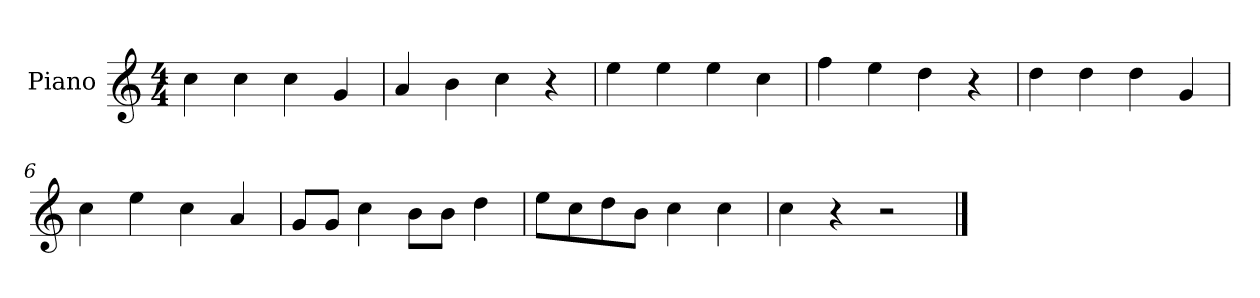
**kern
*part1
*staff1
*I"Piano
*I'P-no
*clefG2
*k[]
*M4/4
*MM90
=1
4cc\
4cc\
4cc\
4g/
=2
4a/
4b\
4cc\
4r
=3
4ee\
4ee\
4ee\
4cc\
=4
4ff\
4ee\
4dd\
4r
=5
4dd\
4dd\
4dd\
4g/
=6
4cc\
4ee\
4cc\
4a/
=7
8g/L
8g/J
4cc\
8b\L
8b\J
4dd\
=8
8ee\L
8cc\
8dd\
8b\J
4cc\
4cc\
!!LO:LB:g=z
=9
4cc\
4r
2r
==
*-
